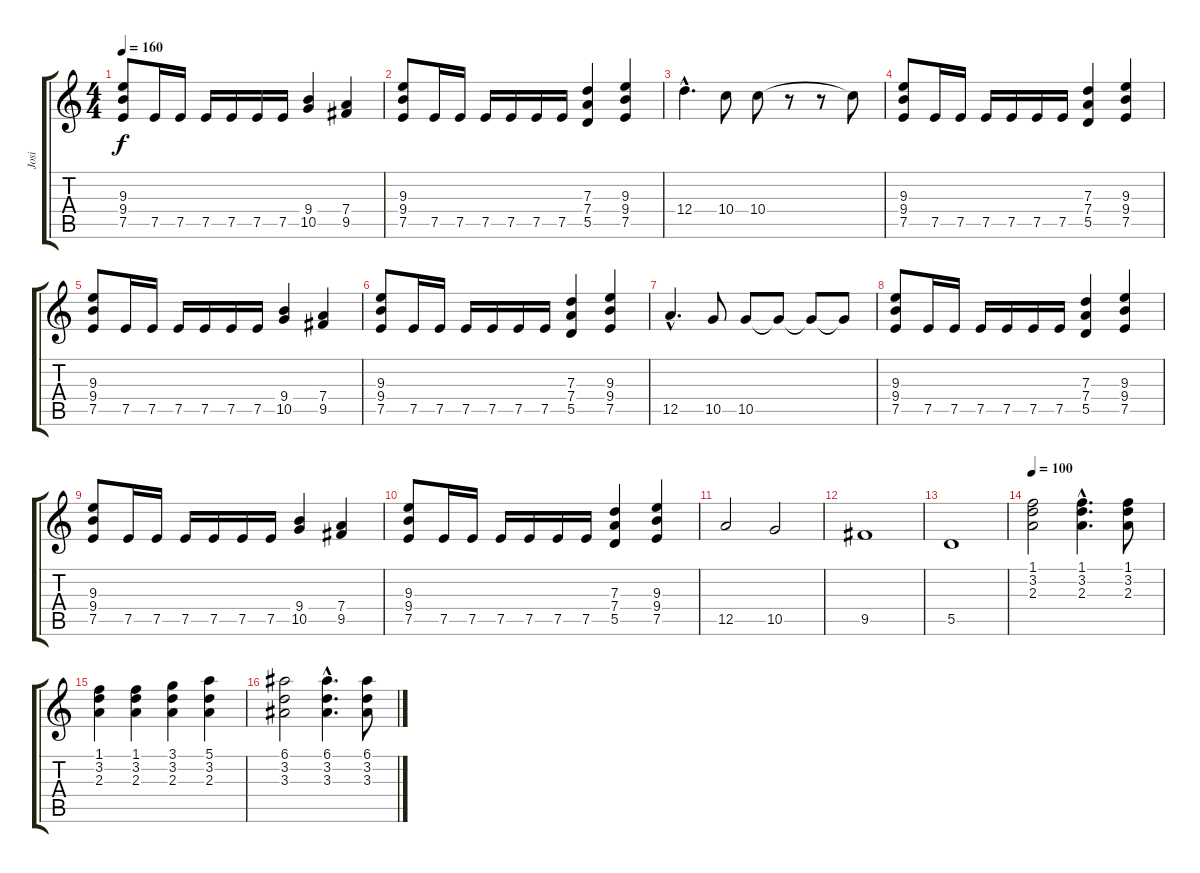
\track ("Josi" "Josi") {instrument overdrivenguitar}
\staff {score tabs}
\tuning (E4 B3 G3 D3 A2 E2) {hide}
\ts (4 4)
\tempo 160
\clef g2
\ks c
(9.3 9.4 7.5).8{dy f} 7.5.16 7.5.16 7.5.16 7.5.16 7.5.16 7.5.16 (9.4 10.5).4 (7.4 9.5).4 |
(9.3 9.4 7.5).8 7.5.16 7.5.16 7.5.16 7.5.16 7.5.16 7.5.16 (7.3 7.4 5.5).4 (9.3 9.4 7.5).4 |
12.4{hac}.4{d} 10.4.8 10.4.8 r.8 r.8 10.4{t}.8 |
(9.3 9.4 7.5).8 7.5.16 7.5.16 7.5.16 7.5.16 7.5.16 7.5.16 (7.3 7.4 5.5).4 (9.3 9.4 7.5).4 |
(9.3 9.4 7.5).8 7.5.16 7.5.16 7.5.16 7.5.16 7.5.16 7.5.16 (9.4 10.5).4 (7.4 9.5).4 |
(9.3 9.4 7.5).8 7.5.16 7.5.16 7.5.16 7.5.16 7.5.16 7.5.16 (7.3 7.4 5.5).4 (9.3 9.4 7.5).4 |
12.5{hac}.4{d} 10.5.8 10.5.8 10.5{t}.8 10.5{t}.8 10.5{t}.8 |
(9.3 9.4 7.5).8 7.5.16 7.5.16 7.5.16 7.5.16 7.5.16 7.5.16 (7.3 7.4 5.5).4 (9.3 9.4 7.5).4 |
(9.3 9.4 7.5).8 7.5.16 7.5.16 7.5.16 7.5.16 7.5.16 7.5.16 (9.4 10.5).4 (7.4 9.5).4 |
(9.3 9.4 7.5).8 7.5.16 7.5.16 7.5.16 7.5.16 7.5.16 7.5.16 (7.3 7.4 5.5).4 (9.3 9.4 7.5).4 |
12.5.2 10.5.2 |
9.5.1 |
5.5.1 |
\tempo 100
(1.1 3.2 2.3).2{instrument acousticguitarnylon} (1.1{hac} 3.2{hac} 2.3{hac}).4{d} (1.1 3.2 2.3).8 |
(1.1 3.2 2.3).4 (1.1 3.2 2.3).4 (3.1 3.2 2.3).4 (5.1 3.2 2.3).4 |
(6.1 3.2 3.3).2 (6.1{hac} 3.2{hac} 3.3{hac}).4{d} (6.1 3.2 3.3).8
